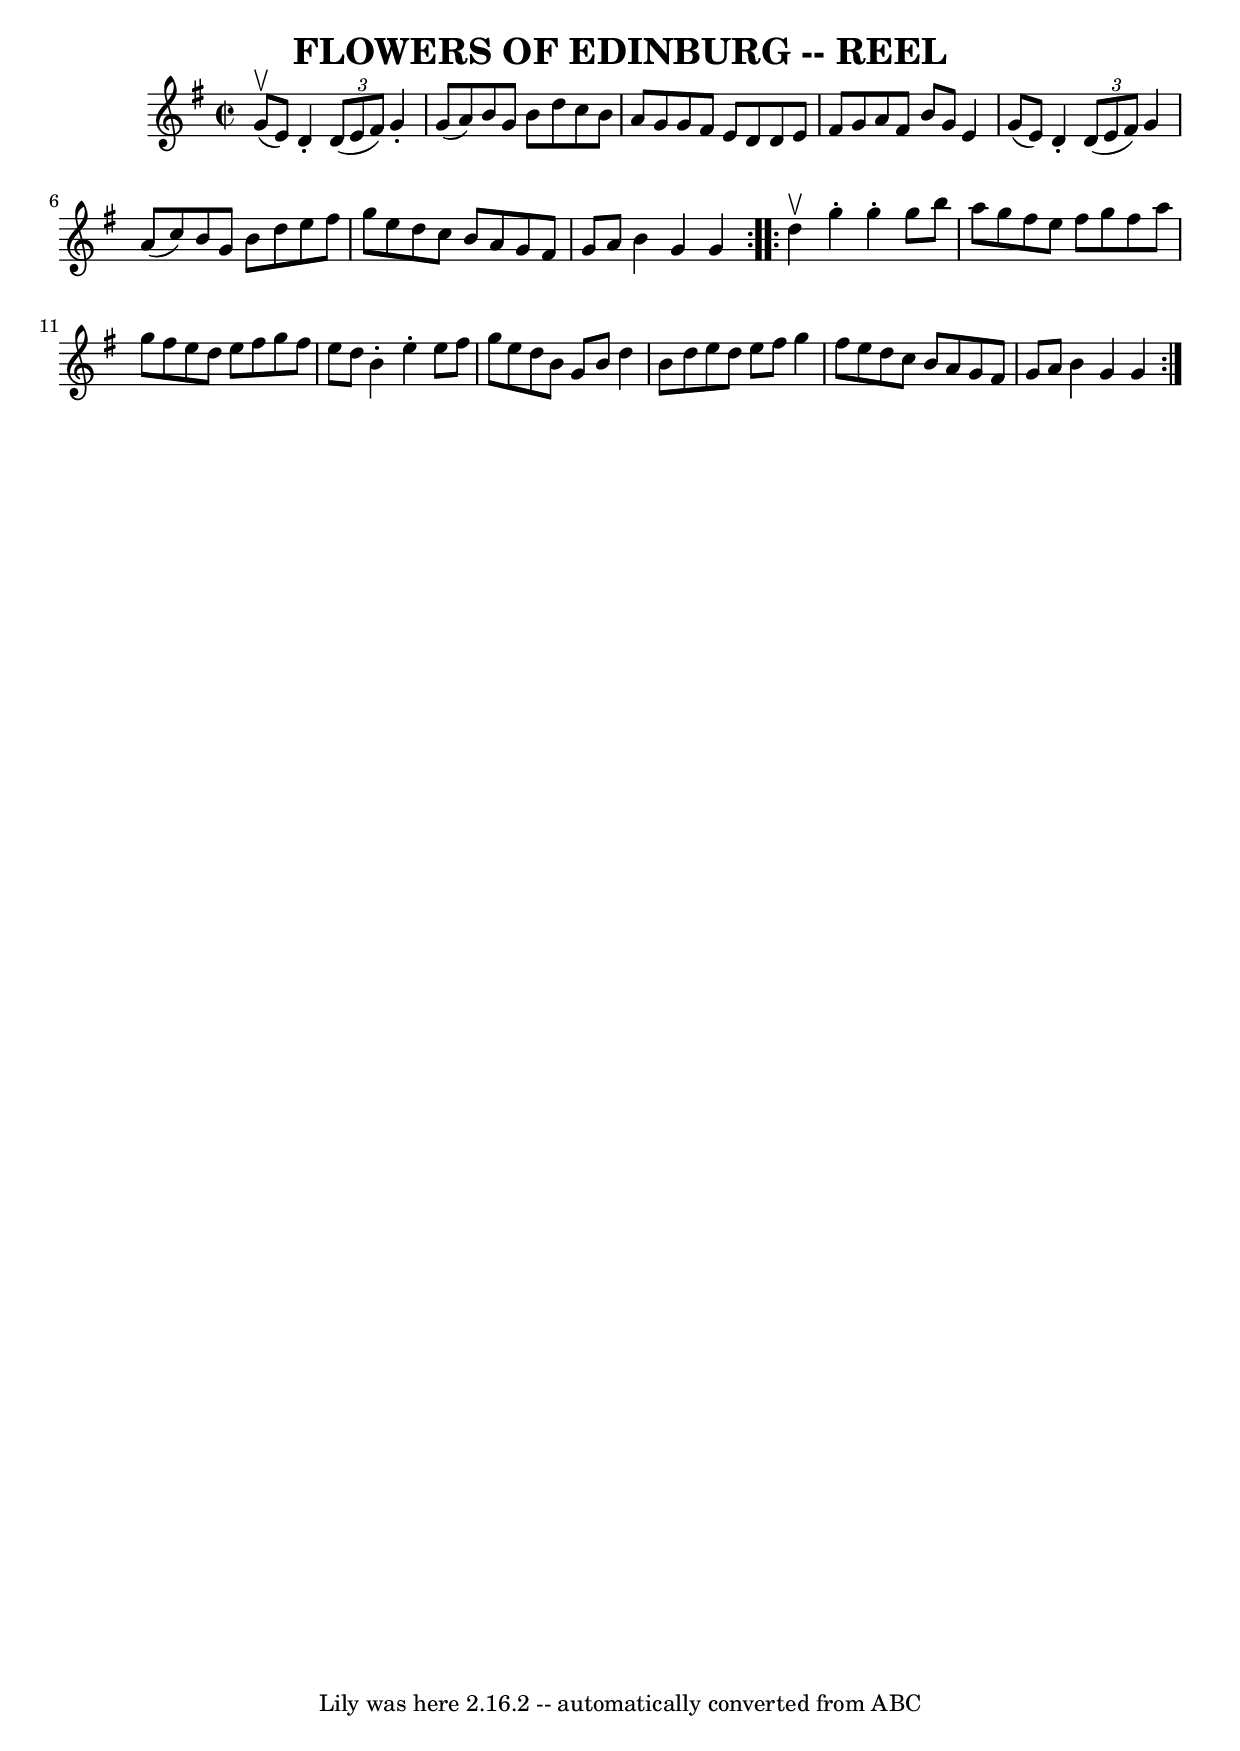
\version "2.7.40"
\include "Mammoth.ily"
\header {
	%% book = "Ryan's Mammoth Collection of Fiddle Tunes"
	crossRefNumber = "1"
	footnotes = ""
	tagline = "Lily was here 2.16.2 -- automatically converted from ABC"
	title = "FLOWERS OF EDINBURG -- REEL"
}
voicedefault =  {


\repeat volta 2 {
\override Staff.TimeSignature #'style = #'C
 \time 2/2 \key g \major g'8 (^\upbow e'8) |
 d'4 -.   
\times 2/3 { d'8 (e'8 fis'8) } g'4 -. g'8 (a'8)   |
 
 b'8 g'8 b'8 d''8 c''8 b'8 a'8 g'8    |
 g'8    
fis'8 e'8 d'8 d'8 e'8 fis'8 g'8    |
 a'8 fis'8    
b'8 g'8 e'4 g'8 (e'8)   |
 d'4 -.   \times 2/3 { d'8 
(e'8 fis'8) } g'4 a'8 (c''8)   |
 b'8 g'8 b'8 
 d''8 e''8 fis''8 g''8 e''8    |
 d''8 c''8 b'8    
a'8 g'8 fis'8 g'8 a'8    |
 b'4 g'4 g'4    }     
\repeat volta 2 { d''4^\upbow   |
 g''4 -. g''4 -. g''8 b''8  
 a''8 g''8    |
 fis''8 e''8 fis''8 g''8 fis''8 a''8 
 g''8 fis''8    |
 e''8 d''8 e''8 fis''8 g''8    
fis''8 e''8 d''8    |
 b'4 -. e''4 -. e''8 fis''8 g''8  
 e''8    |
 d''8 b'8 g'8 b'8 d''4 b'8 d''8    
|
 e''8 d''8 e''8 fis''8 g''4 fis''8 e''8    |
 
 d''8 c''8 b'8 a'8 g'8 fis'8 g'8 a'8    |
 b'4    
g'4 g'4    }   
}

\score{
    <<

	\context Staff="default"
	{
	    \voicedefault 
	}

    >>
	\layout {
	}
	\midi {}
}
